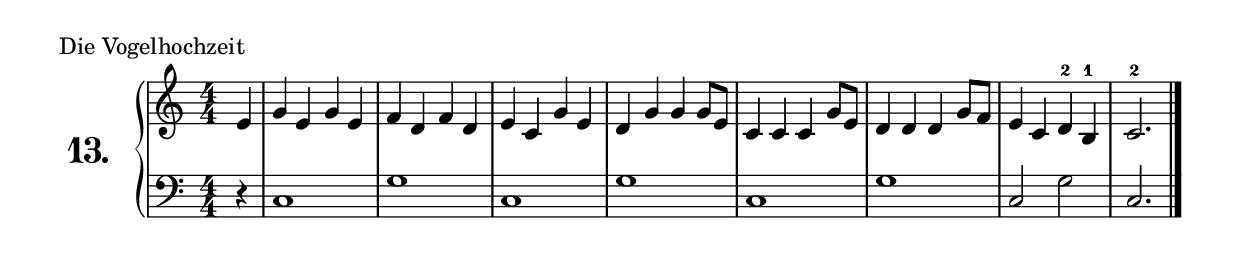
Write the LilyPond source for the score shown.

\version "2.18.2"

\score {
  \new PianoStaff  <<
    \set PianoStaff.instrumentName = \markup {
      \huge \bold \number "13." }

    \new Staff = "upper" \with {
      midiInstrument = #"acoustic grand" }

    \relative c' {
      \clef treble
      \key c \major
      \time 4/4
      \numericTimeSignature

      \partial 4
      e4           |
      g e g e      | %01
      f d f d      | %02
      e c g'e      | %03
      d g g g8 e   | %04
      c4 c c g'8 e | %05
      d4 d d g8 f  | %06
      e4 c d-2 b-1 | %07
      c2.-2          %08
      \bar "|."

    }
    \new Staff = "lower" \with {
      midiInstrument = #"acoustic grand" }

    \relative c {
      \clef bass
      \key c \major
      \time 4/4
      \numericTimeSignature

      \partial 4
      r4
      \repeat unfold 3 {
        c1
        g'
      }
      c,2 g'
      c,2.
      \bar "|."
    }
  >>
  \layout { }
  \midi { }
  \header {
    composer = "Deutsches Volkslied"
    piece = "Die Vogelhochzeit"
    %opus = ""
  }
}

